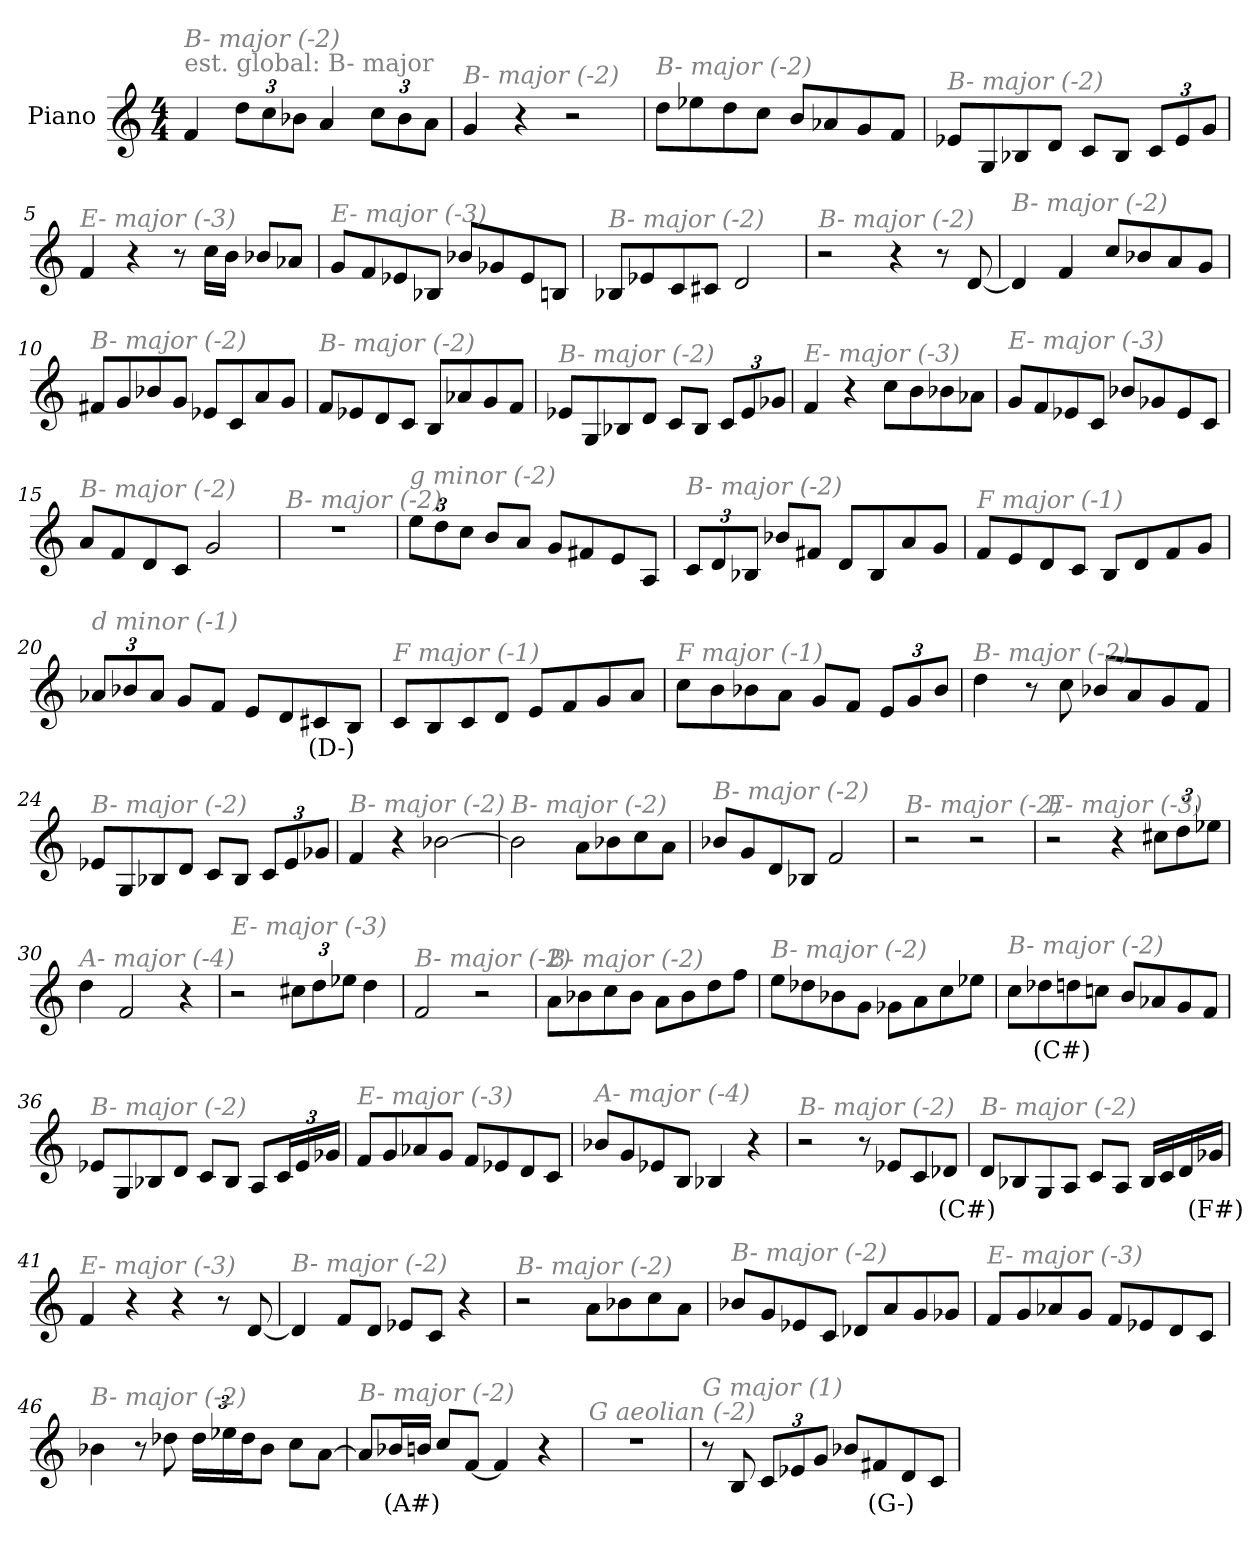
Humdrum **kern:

**kern	**text
*part1	*part1
*staff1	*staff1
*I"Piano	*
*I'Pno	*
*clefG2	*
*k[]	*
*M4/4	*
*MM320	*
=1	=1
!LO:TX:a:color=#808080:t=est. global&colon; B- major	!
!LO:TX:i:color=#808080:t=B- major (-2)	!
4f/	.
*Xbrackettup	*
12dd\L	.
12cc\	.
12b-X\J	.
4a/	.
12cc\L	.
12b-\	.
12a\J	.
=2	=2
!LO:TX:i:color=#808080:t=B- major (-2)	!
4g/	.
4r	.
2r	.
=3	=3
!LO:TX:i:color=#808080:t=B- major (-2)	!
8dd\L	.
8ee-X\	.
8dd\	.
8cc\J	.
8b/L	.
8a-X/	.
8g/	.
8f/J	.
=4	=4
!LO:TX:i:color=#808080:t=B- major (-2)	!
8e-X/L	.
8G/	.
8B-X/	.
8d/J	.
8c/L	.
8B-/J	.
12c/L	.
12e-/	.
12g/J	.
!!LO:LB:g=z
=5	=5
!LO:TX:i:color=#808080:t=E- major (-3)	!
4f/	.
4r	.
8r	.
16cc\LL	.
16b\JJ	.
8b-X/L	.
8a-X/J	.
=6	=6
!LO:TX:i:color=#808080:t=E- major (-3)	!
8g/L	.
8f/	.
8e-X/	.
8B-X/J	.
8b-X/L	.
8g-X/	.
8e-/	.
8Bn/J	.
=7	=7
!LO:TX:i:color=#808080:t=B- major (-2)	!
8B-X/L	.
8e-X/	.
8c/	.
8c#X/J	.
2d/	.
=8	=8
!LO:TX:i:color=#808080:t=B- major (-2)	!
2r	.
4r	.
8r	.
[8d/	.
!!LO:LB:g=z
=9	=9
!LO:TX:i:color=#808080:t=B- major (-2)	!
4d/]	.
4f/	.
8cc/L	.
8b-X/	.
8a/	.
8g/J	.
=10	=10
!LO:TX:i:color=#808080:t=B- major (-2)	!
8f#X/L	.
8g/	.
8b-X/	.
8g/J	.
8e-X/L	.
8c/	.
8a/	.
8g/J	.
=11	=11
!LO:TX:i:color=#808080:t=B- major (-2)	!
8f/L	.
8e-X/	.
8d/	.
8c/J	.
8B/L	.
8a-X/	.
8g/	.
8f/J	.
=12	=12
!LO:TX:i:color=#808080:t=B- major (-2)	!
8e-X/L	.
8G/	.
8B-X/	.
8d/J	.
8c/L	.
8B-/J	.
12c/L	.
12e-/	.
12g-X/J	.
!!LO:LB:g=z
=13	=13
!LO:TX:i:color=#808080:t=E- major (-3)	!
4f/	.
4r	.
8cc\L	.
8b\	.
8b-X\	.
8a-X\J	.
=14	=14
!LO:TX:i:color=#808080:t=E- major (-3)	!
8g/L	.
8f/	.
8e-X/	.
8c/J	.
8b-X/L	.
8g-X/	.
8e-/	.
8c/J	.
=15	=15
!LO:TX:i:color=#808080:t=B- major (-2)	!
8a/L	.
8f/	.
8d/	.
8c/J	.
2g/	.
=16	=16
!LO:TX:i:color=#808080:t=B- major (-2)	!
1r	.
=17	=17
!LO:TX:i:color=#808080:t=g minor (-2)	!
12ee\L	.
12dd\	.
12cc\J	.
8b/L	.
8a/J	.
8g/L	.
8f#X/	.
8e/	.
8A/J	.
!!LO:LB:g=z
=18	=18
!LO:TX:i:color=#808080:t=B- major (-2)	!
12c/L	.
12d/	.
12B-X/J	.
8b-X/L	.
8f#X/J	.
8d/L	.
8B-/	.
8a/	.
8g/J	.
=19	=19
!LO:TX:i:color=#808080:t=F major (-1)	!
8f/L	.
8e/	.
8d/	.
8c/J	.
8B/L	.
8d/	.
8f/	.
8g/J	.
=20	=20
!LO:TX:i:color=#808080:t=d minor (-1)	!
12a-X/L	.
12b-X/	.
12a-/J	.
8g/L	.
8f/J	.
8e/L	.
8d/	.
8c#Xi/	(D-)
8B/J	.
=21	=21
!LO:TX:i:color=#808080:t=F major (-1)	!
8c/L	.
8B/	.
8c/	.
8d/J	.
8e/L	.
8f/	.
8g/	.
8a/J	.
!!LO:LB:g=z
=22	=22
!LO:TX:i:color=#808080:t=F major (-1)	!
8cc\L	.
8b\	.
8b-X\	.
8a\J	.
8g/L	.
8f/J	.
12e/L	.
12g/	.
12b-/J	.
=23	=23
!LO:TX:i:color=#808080:t=B- major (-2)	!
4dd\	.
8r	.
8cc\	.
8b-X/L	.
8a/	.
8g/	.
8f/J	.
=24	=24
!LO:TX:i:color=#808080:t=B- major (-2)	!
8e-X/L	.
8G/	.
8B-X/	.
8d/J	.
8c/L	.
8B-/J	.
12c/L	.
12e-/	.
12g-X/J	.
=25	=25
!LO:TX:i:color=#808080:t=B- major (-2)	!
4f/	.
4r	.
[2b-X\	.
!!LO:LB:g=z
=26	=26
!LO:TX:i:color=#808080:t=B- major (-2)	!
2b-\]	.
8a\L	.
8b-X\	.
8cc\	.
8a\J	.
=27	=27
!LO:TX:i:color=#808080:t=B- major (-2)	!
8b-X/L	.
8g/	.
8d/	.
8B-X/J	.
2f/	.
=28	=28
!LO:TX:i:color=#808080:t=B- major (-2)	!
2r	.
2r	.
=29	=29
!LO:TX:i:color=#808080:t=E- major (-3)	!
2r	.
4r	.
12cc#X\L	.
12dd\	.
12ee-X\J	.
=30	=30
!LO:TX:i:color=#808080:t=A- major (-4)	!
4dd\	.
2f/	.
4r	.
=31	=31
!LO:TX:i:color=#808080:t=E- major (-3)	!
2r	.
12cc#X\L	.
12dd\	.
12ee-X\J	.
4dd\	.
!!LO:LB:g=z
=32	=32
!LO:TX:i:color=#808080:t=B- major (-2)	!
2f/	.
2r	.
=33	=33
!LO:TX:i:color=#808080:t=B- major (-2)	!
8a\L	.
8b-X\	.
8cc\	.
8b-\J	.
8a\L	.
8b-\	.
8dd\	.
8ff\J	.
=34	=34
!LO:TX:i:color=#808080:t=B- major (-2)	!
8ee\L	.
8dd-X\	.
8b-X\	.
8g\J	.
8g-X\L	.
8a\	.
8cc\	.
8ee-X\J	.
=35	=35
!LO:TX:i:color=#808080:t=B- major (-2)	!
8cc\L	.
8dd-Xi\	(C#)
8dd\	.
8ccn\J	.
8b/L	.
8a-X/	.
8g/	.
8f/J	.
!!LO:LB:g=z
=36	=36
!LO:TX:i:color=#808080:t=B- major (-2)	!
8e-X/L	.
8G/	.
8B-X/	.
8d/J	.
8c/L	.
8B-/J	.
8A/L	.
24c/L	.
24e-/	.
24g-X/JJ	.
=37	=37
!LO:TX:i:color=#808080:t=E- major (-3)	!
8f/L	.
8g/	.
8a-X/	.
8g/J	.
8f/L	.
8e-X/	.
8d/	.
8c/J	.
=38	=38
!LO:TX:i:color=#808080:t=A- major (-4)	!
8b-X/L	.
8g/	.
8e-X/	.
8B/J	.
4B-X/	.
4r	.
=39	=39
!LO:TX:i:color=#808080:t=B- major (-2)	!
2r	.
8r	.
8e-X/L	.
8c/	.
8d-Xi/J	(C#)
!!LO:LB:g=z
=40	=40
!LO:TX:i:color=#808080:t=B- major (-2)	!
8d/L	.
8B-X/	.
8G/	.
8A/J	.
8c/L	.
8A/J	.
16B-/LL	.
16c/	.
16d/	.
16g-Xi/JJ	(F#)
=41	=41
!LO:TX:i:color=#808080:t=E- major (-3)	!
4f/	.
4r	.
4r	.
8r	.
[8d/	.
=42	=42
!LO:TX:i:color=#808080:t=B- major (-2)	!
4d/]	.
8f/L	.
8d/J	.
8e-X/L	.
8c/J	.
4r	.
=43	=43
!LO:TX:i:color=#808080:t=B- major (-2)	!
2r	.
8a\L	.
8b-X\	.
8cc\	.
8a\J	.
!!LO:PB:g=z
=44	=44
!LO:TX:i:color=#808080:t=B- major (-2)	!
8b-X/L	.
8g/	.
8e-X/	.
8c/J	.
8d-X/L	.
8a/	.
8g/	.
8g-X/J	.
=45	=45
!LO:TX:i:color=#808080:t=E- major (-3)	!
8f/L	.
8g/	.
8a-X/	.
8g/J	.
8f/L	.
8e-X/	.
8d/	.
8c/J	.
=46	=46
!LO:TX:i:color=#808080:t=B- major (-2)	!
4b-X\	.
8r	.
8dd-X\	.
24dd-\LL	.
24ee-X\	.
24dd-\J	.
8b-\J	.
8cc\L	.
[8a\J	.
=47	=47
!LO:TX:i:color=#808080:t=B- major (-2)	!
8a/L]	.
16b-Xi/L	(A#)
16b/JJ	.
8cc/L	.
[8f/J	.
4f/]	.
4r	.
=48	=48
!LO:TX:i:color=#808080:t=G aeolian (-2)	!
1r	.
!!LO:LB:g=z
=49	=49
!LO:TX:i:color=#808080:t=G major (1)	!
8r	.
8B/	.
12c/L	.
12e-X/	.
12g/J	.
8b-X/L	.
8f#Xi/	(G-)
8d/	.
8c/J	.
=	=
*-	*-
